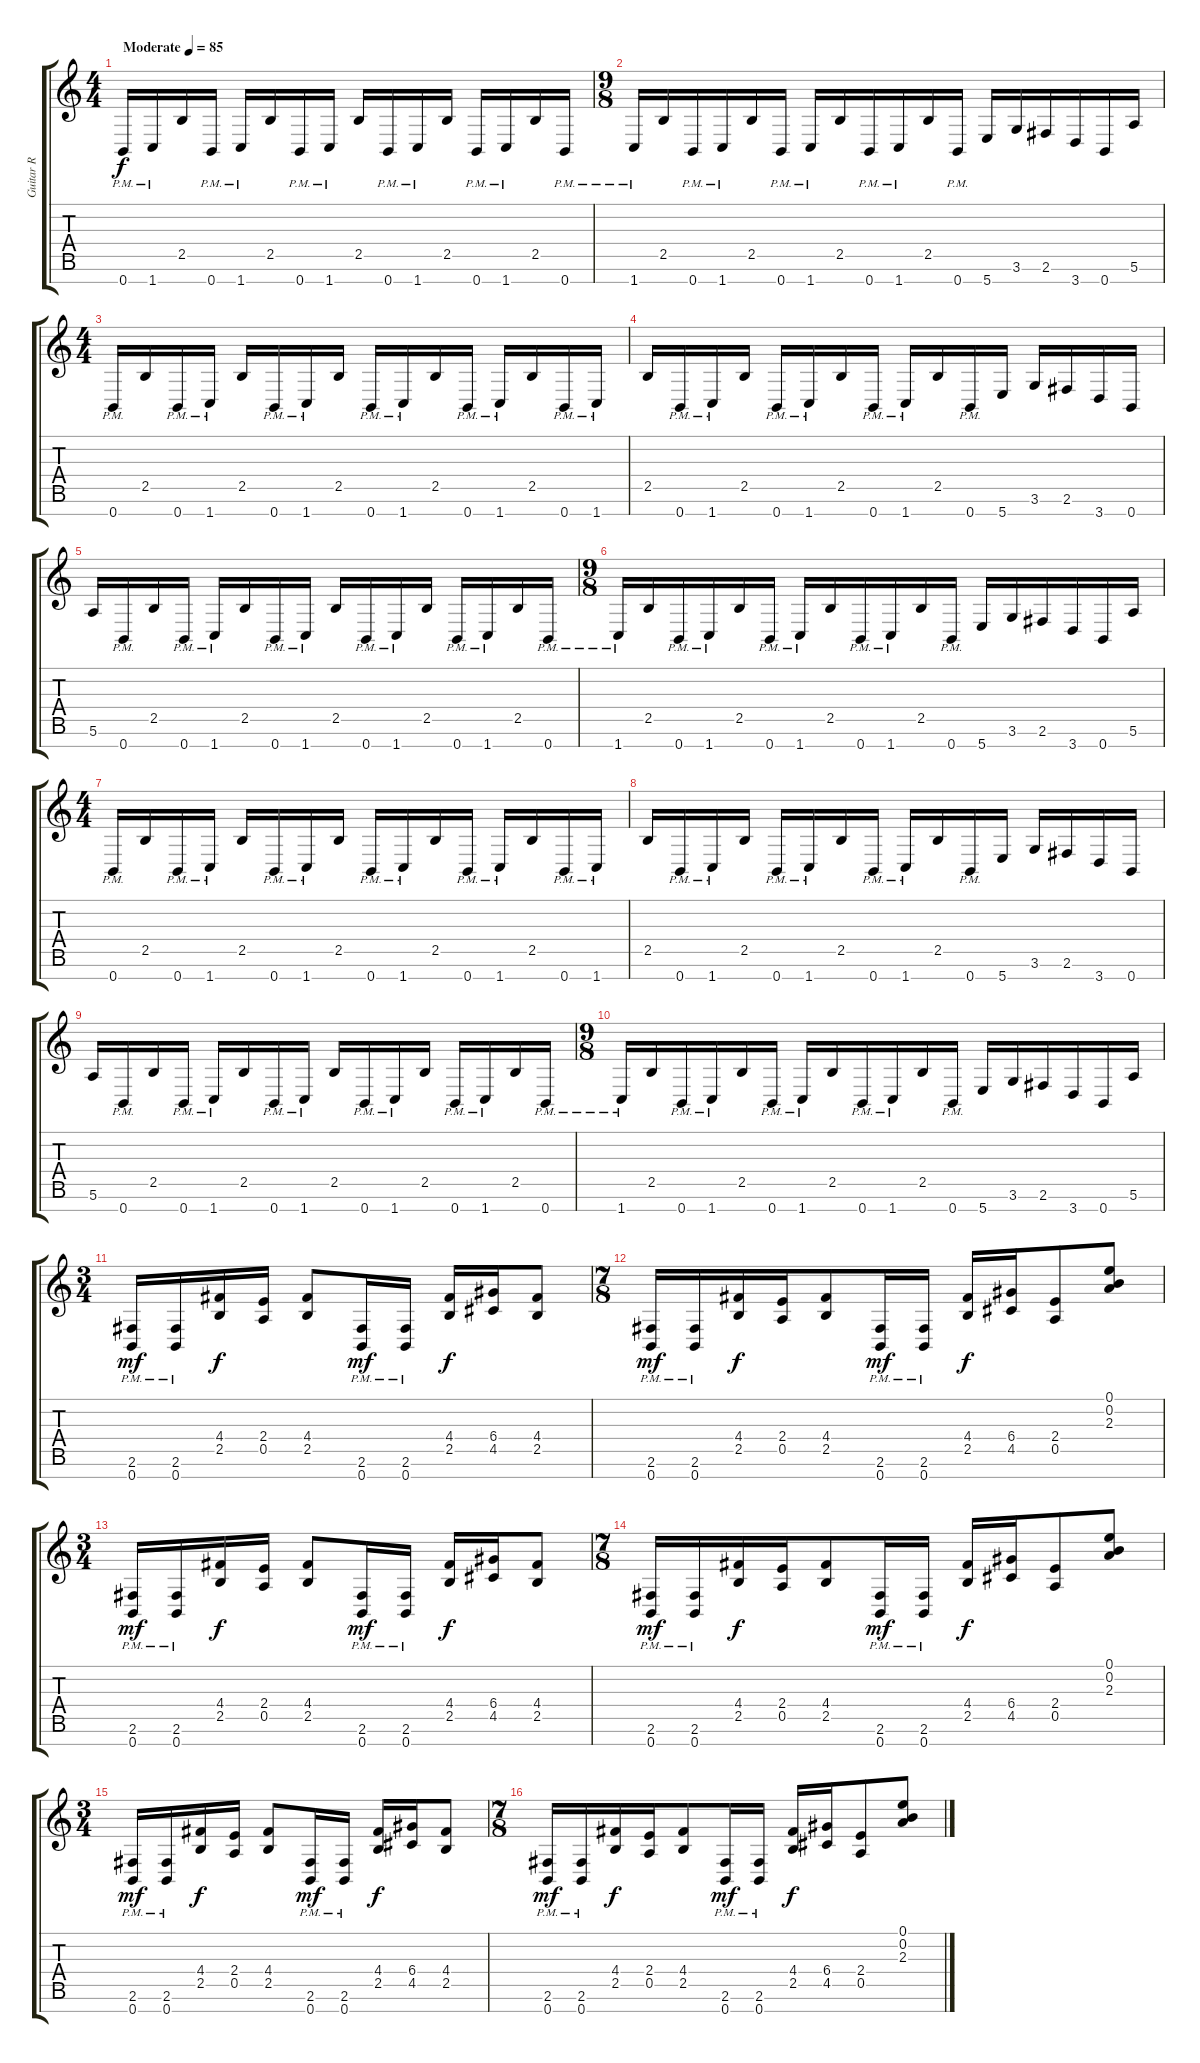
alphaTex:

\track ("Guitar R" "Guitar R") {instrument distortionguitar}
\staff {score tabs}
\tuning (E4 B3 G3 D3 A2 E2 B1) {hide}
\ts (4 4)
\tempo (85 "Moderate")
\clef g2
\ks c
0.7{pm}.16{dy f instrument distortionguitar} 1.7{pm}.16 2.5.16 0.7{pm}.16 1.7{pm}.16 2.5.16 0.7{pm}.16 1.7{pm}.16 2.5.16 0.7{pm}.16 1.7{pm}.16 2.5.16 0.7{pm}.16 1.7{pm}.16 2.5.16 0.7{pm}.16 |
\ts (9 8)
1.7{pm}.16 2.5.16 0.7{pm}.16 1.7{pm}.16 2.5.16 0.7{pm}.16 1.7{pm}.16 2.5.16 0.7{pm}.16 1.7{pm}.16 2.5.16 0.7{pm}.16 5.7.16 3.6.16 2.6.16 3.7.16 0.7.16 5.6.16 |
\ts (4 4)
0.7{pm}.16 2.5.16 0.7{pm}.16 1.7{pm}.16 2.5.16 0.7{pm}.16 1.7{pm}.16 2.5.16 0.7{pm}.16 1.7{pm}.16 2.5.16 0.7{pm}.16 1.7{pm}.16 2.5.16 0.7{pm}.16 1.7{pm}.16 |
2.5.16 0.7{pm}.16 1.7{pm}.16 2.5.16 0.7{pm}.16 1.7{pm}.16 2.5.16 0.7{pm}.16 1.7{pm}.16 2.5.16 0.7{pm}.16 5.7.16 3.6.16 2.6.16 3.7.16 0.7.16 |
5.6.16 0.7{pm}.16 2.5.16 0.7{pm}.16 1.7{pm}.16 2.5.16 0.7{pm}.16 1.7{pm}.16 2.5.16 0.7{pm}.16 1.7{pm}.16 2.5.16 0.7{pm}.16 1.7{pm}.16 2.5.16 0.7{pm}.16 |
\ts (9 8)
1.7{pm}.16 2.5.16 0.7{pm}.16 1.7{pm}.16 2.5.16 0.7{pm}.16 1.7{pm}.16 2.5.16 0.7{pm}.16 1.7{pm}.16 2.5.16 0.7{pm}.16 5.7.16 3.6.16 2.6.16 3.7.16 0.7.16 5.6.16 |
\ts (4 4)
0.7{pm}.16 2.5.16 0.7{pm}.16 1.7{pm}.16 2.5.16 0.7{pm}.16 1.7{pm}.16 2.5.16 0.7{pm}.16 1.7{pm}.16 2.5.16 0.7{pm}.16 1.7{pm}.16 2.5.16 0.7{pm}.16 1.7{pm}.16 |
2.5.16 0.7{pm}.16 1.7{pm}.16 2.5.16 0.7{pm}.16 1.7{pm}.16 2.5.16 0.7{pm}.16 1.7{pm}.16 2.5.16 0.7{pm}.16 5.7.16 3.6.16 2.6.16 3.7.16 0.7.16 |
5.6.16 0.7{pm}.16 2.5.16 0.7{pm}.16 1.7{pm}.16 2.5.16 0.7{pm}.16 1.7{pm}.16 2.5.16 0.7{pm}.16 1.7{pm}.16 2.5.16 0.7{pm}.16 1.7{pm}.16 2.5.16 0.7{pm}.16 |
\ts (9 8)
1.7{pm}.16 2.5.16 0.7{pm}.16 1.7{pm}.16 2.5.16 0.7{pm}.16 1.7{pm}.16 2.5.16 0.7{pm}.16 1.7{pm}.16 2.5.16 0.7{pm}.16 5.7.16 3.6.16 2.6.16 3.7.16 0.7.16 5.6.16 |
\ts (3 4)
(2.6{pm} 0.7{pm}).16{dy mf} (2.6{pm} 0.7{pm}).16 (4.4 2.5).16{dy f} (2.4 0.5).16 (4.4 2.5).8 (2.6{pm} 0.7{pm}).16{dy mf} (2.6{pm} 0.7{pm}).16 (4.4 2.5).16{dy f} (6.4 4.5).16 (4.4 2.5).8 |
\ts (7 8)
(2.6{pm} 0.7{pm}).16{dy mf} (2.6{pm} 0.7{pm}).16 (4.4 2.5).16{dy f} (2.4 0.5).16 (4.4 2.5).8 (2.6{pm} 0.7{pm}).16{dy mf} (2.6{pm} 0.7{pm}).16 (4.4 2.5).16{dy f} (6.4 4.5).16 (2.4 0.5).8 (0.1 0.2 2.3).8 |
\ts (3 4)
(2.6{pm} 0.7{pm}).16{dy mf} (2.6{pm} 0.7{pm}).16 (4.4 2.5).16{dy f} (2.4 0.5).16 (4.4 2.5).8 (2.6{pm} 0.7{pm}).16{dy mf} (2.6{pm} 0.7{pm}).16 (4.4 2.5).16{dy f} (6.4 4.5).16 (4.4 2.5).8 |
\ts (7 8)
(2.6{pm} 0.7{pm}).16{dy mf} (2.6{pm} 0.7{pm}).16 (4.4 2.5).16{dy f} (2.4 0.5).16 (4.4 2.5).8 (2.6{pm} 0.7{pm}).16{dy mf} (2.6{pm} 0.7{pm}).16 (4.4 2.5).16{dy f} (6.4 4.5).16 (2.4 0.5).8 (0.1 0.2 2.3).8 |
\ts (3 4)
(2.6{pm} 0.7{pm}).16{dy mf} (2.6{pm} 0.7{pm}).16 (4.4 2.5).16{dy f} (2.4 0.5).16 (4.4 2.5).8 (2.6{pm} 0.7{pm}).16{dy mf} (2.6{pm} 0.7{pm}).16 (4.4 2.5).16{dy f} (6.4 4.5).16 (4.4 2.5).8 |
\ts (7 8)
(2.6{pm} 0.7{pm}).16{dy mf} (2.6{pm} 0.7{pm}).16 (4.4 2.5).16{dy f} (2.4 0.5).16 (4.4 2.5).8 (2.6{pm} 0.7{pm}).16{dy mf} (2.6{pm} 0.7{pm}).16 (4.4 2.5).16{dy f} (6.4 4.5).16 (2.4 0.5).8 (0.1 0.2 2.3).8
